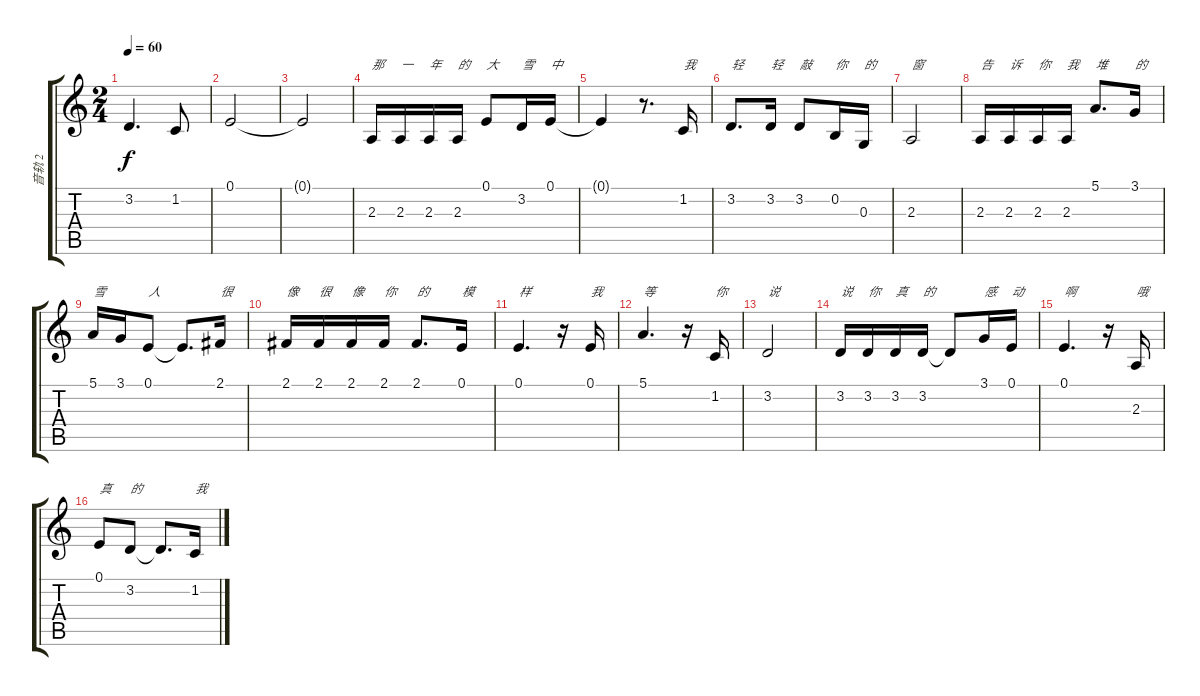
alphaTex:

\track ("音轨 2" "音轨 2") {instrument bassoon}
\staff {score tabs}
\tuning (E4 B3 G3 D3 A2 E2) {hide}
\ts (2 4)
\tempo 60
\clef g2
\ks c
3.2.4{d dy f} 1.2.8 |
0.1.2 |
0.1{t}.2 |
2.3.16{txt "那"} 2.3.16{txt "一"} 2.3.16{txt "年"} 2.3.16{txt "的"} 0.1.8{txt "大"} 3.2.16{txt "雪"} 0.1.16{txt "中"} |
0.1{t}.4 r.8{d} 1.2.16{txt "我"} |
3.2.8{d txt "轻"} 3.2.16{txt "轻"} 3.2.8{txt "敲"} 0.2.16{txt "你"} 0.3.16{txt "的"} |
2.3.2{txt "窗"} |
2.3.16{txt "告"} 2.3.16{txt "诉"} 2.3.16{txt "你"} 2.3.16{txt "我"} 5.1.8{d txt "堆"} 3.1.16{txt "的"} |
5.1.16{txt "雪"} 3.1.16 0.1.8{txt "人"} 0.1{t}.8{d} 2.1.16{txt "很"} |
2.1.16{txt "像"} 2.1.16{txt "很"} 2.1.16{txt "像"} 2.1.16{txt "你"} 2.1.8{d txt "的"} 0.1.16{txt "模"} |
0.1.4{d txt "样"} r.16 0.1.16{txt "我"} |
5.1.4{d txt "等"} r.16 1.2.16{txt "你"} |
3.2.2{txt "说"} |
3.2.16{txt "说"} 3.2.16{txt "你"} 3.2.16{txt "真"} 3.2.16{txt "的"} 3.2{t}.8 3.1.16{txt "感"} 0.1.16{txt "动"} |
0.1.4{d txt "啊"} r.16 2.3.16{txt "哦"} |
0.1.8{txt "真"} 3.2.8{txt "的"} 3.2{t}.8{d} 1.2.16{txt "我"}
